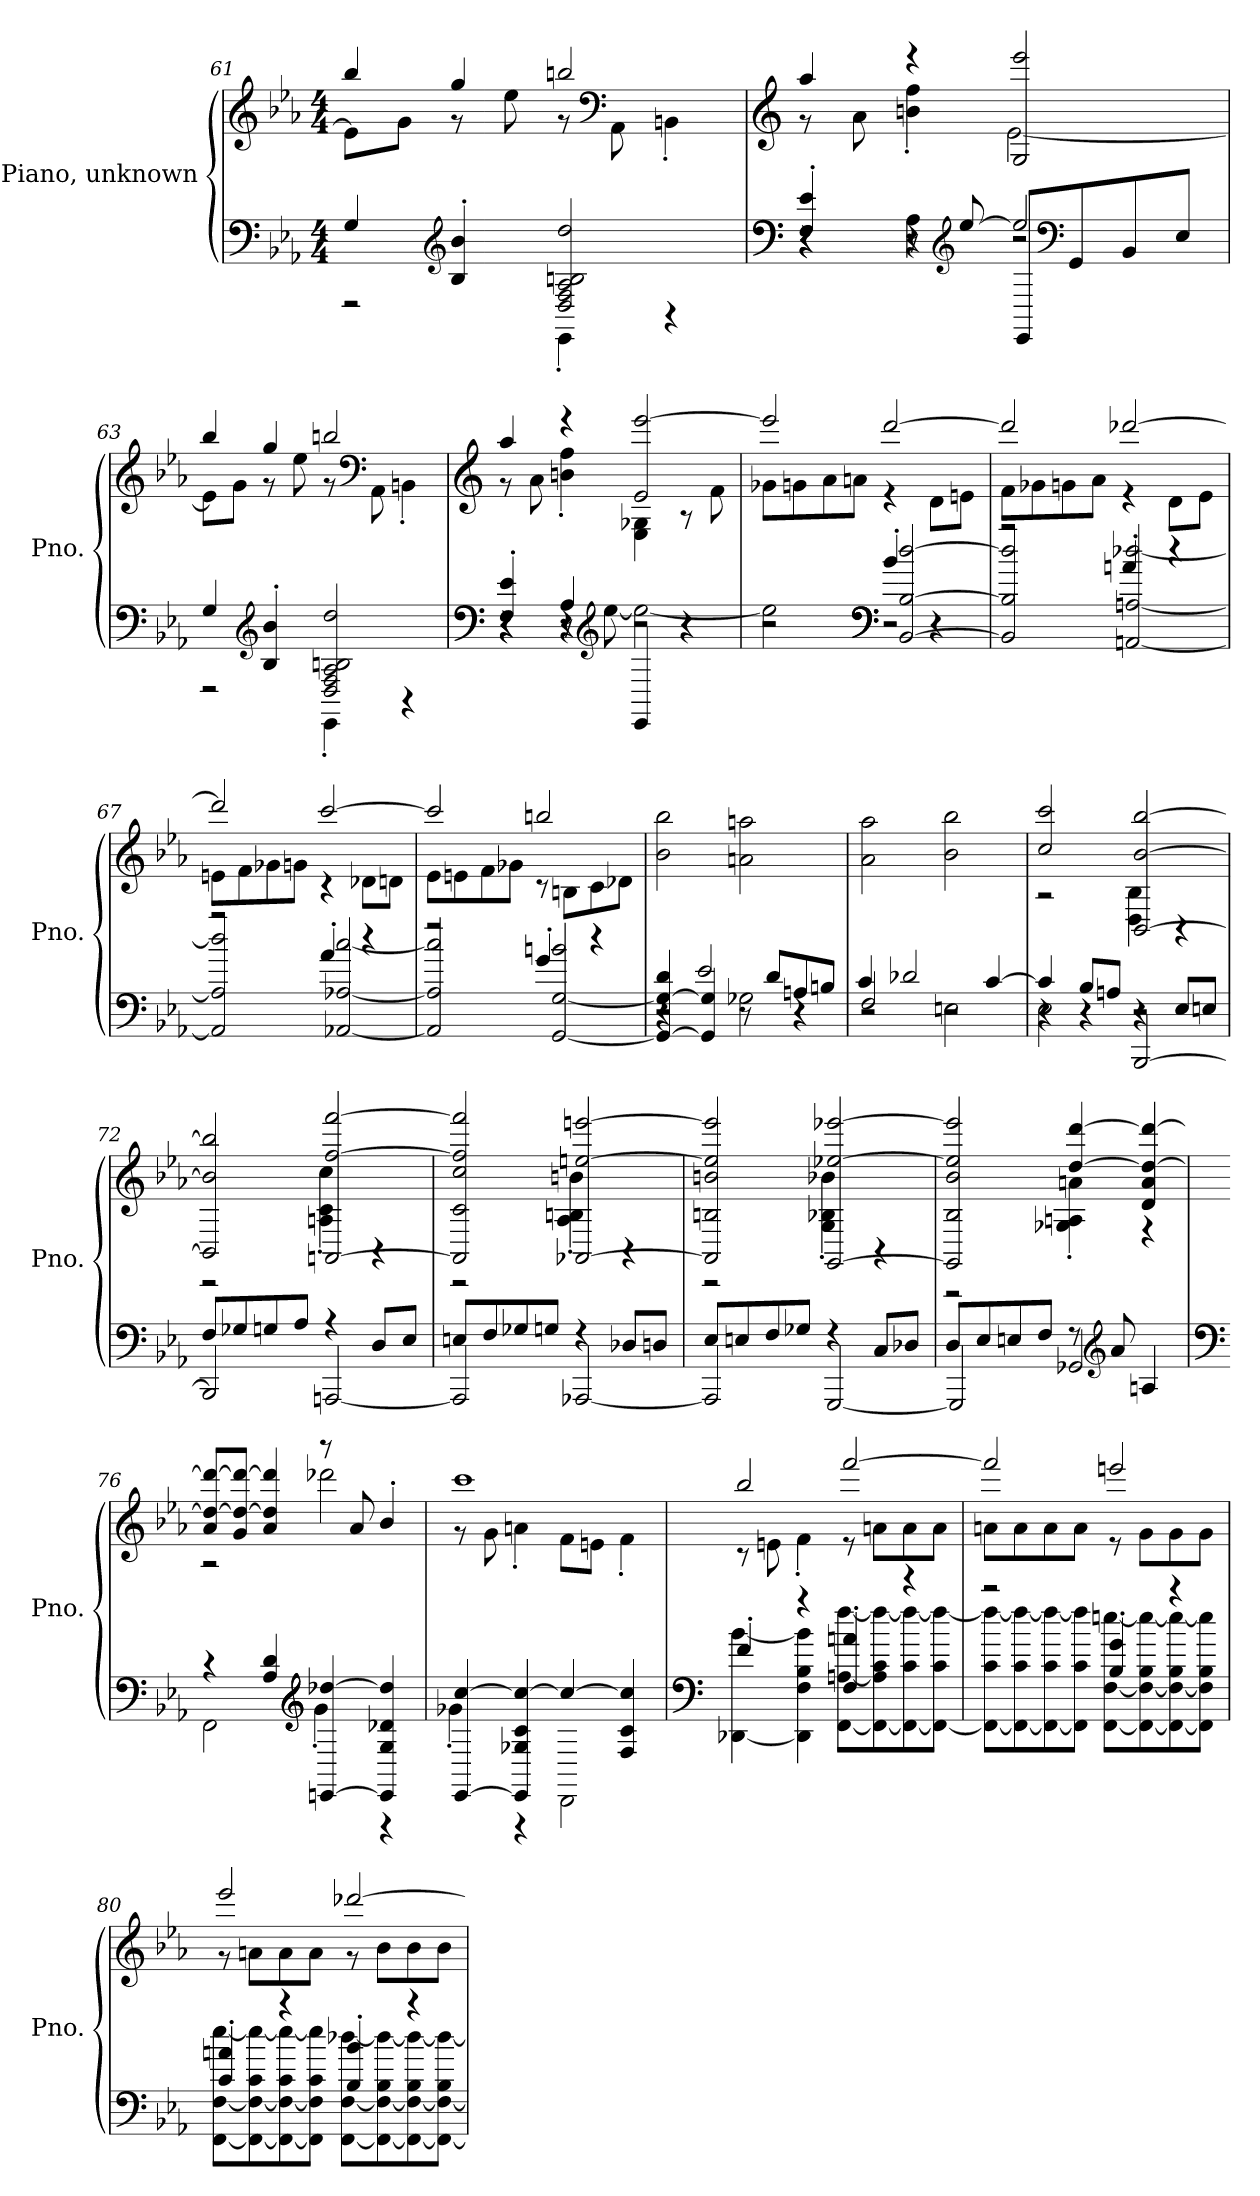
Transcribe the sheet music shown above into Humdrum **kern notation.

**kern	**kern
*part1	*part1
*staff2	*staff1
*I"Piano, unknown	*
*I'Pno.	*
!!LO:LB:g=z
*clefF4	*clefG2
*k[b-e-a-]	*k[b-e-a-]
*M4/4	*M4/4
=61	=61
*^	*^
4G/	2r	4bb-/	8e-\L]
.	.	.	8g\J
*clefG2	*	*	*
4B-/' 4b-/'	.	4gg/	8r
.	.	.	8ee-\
2D/ 2F/ 2A-/ 2Bn/ 2dd/	4EE-'\	2bbn/	8r
*	*	*clefF4	*
.	.	.	8AA-\
.	4r	.	4BBn'\
*v	*v	*	*
=62	=62	=62
*clefF4	*clefG2	*
*^	*	*
*	*^	*	*
4r	4r	4F/' 4e-/'	4aa-/	8r
.	.	.	.	8a-\
8r	4A-\	4r	4r	4bn\' 4ff\'
*clefG2	*	*	*	*
[8ee-/	.	.	.	.
2ee-/]	2r	8EE-/L	2G/ 2eee-/	[2e-\
*clefF4	*	*	*	*
.	.	8GG/	.	.
.	.	8BB-/	.	.
.	.	8E-/J	.	.
*	*v	*v	*	*
=63	=63	=63	=63
4G/	2r	4bb-/	8e-\L]
.	.	.	8g\J
*clefG2	*	*	*
4B-/' 4b-/'	.	4gg/	8r
.	.	.	8ee-\
2D/ 2F/ 2A-/ 2Bn/ 2dd/	4EE-'\	2bbn/	8r
*	*	*clefF4	*
.	.	.	8AA-\
.	4r	.	4BBn'\
*v	*v	*	*
!!LO:LB:g=z	!!
=64	=64	=64
*clefF4	*clefG2	*
*^	*	*
*	*^	*	*
4r	4r	4F/' 4e-/'	4aa-/	8r
.	.	.	.	8a-\
4A-/	8r	4r	4r	4bn\' 4ff\'
*clefG2	*	*	*	*
.	[8ee-\	.	.	.
2r	2ee-\_	4EE-/	2e-/ [2eee-/	4E-\ 4G-X\
.	.	4r	.	8r
.	.	.	.	8f\
=65	=65	=65	=65	=65
2r	2ee-\]	2r	2eee-/]	8g-X\L
.	.	.	.	8gn\
.	.	.	.	8a-\
.	.	.	.	8an\J
*clefF4	*	*	*	*
4b-'/	2r	[2BB-/ [2B-/ [2dd/	[2ddd/	4r
4r	.	.	.	8d\L
.	.	.	.	8en\J
*	*v	*v	*	*
=66	=66	=66	=66
2r	2BB-/] 2B-/] 2dd/]	2ddd/]	8f\L
.	.	.	8g-X\
.	.	.	8gn\
.	.	.	8a-\J
4an'/	[2AAn/ [2An/ [2dd-X/	[2ddd-X/	4r
4r	.	.	8d\L
.	.	.	8e-\J
=67	=67	=67	=67
2r	2AA/] 2A/] 2dd-/]	2ddd-/]	8en\L
.	.	.	8f\
.	.	.	8g-X\
.	.	.	8gn\J
4a-'/	[2AA-X/ [2A-X/ [2cc/	[2ccc/	4r
4r	.	.	8d-X\L
.	.	.	8dn\J
!!LO:PB:g=z	!!
=68	=68	=68	=68
2r	2AA-/] 2A-/] 2cc/]	2ccc/]	8e-\L
.	.	.	8en\
.	.	.	8f\
.	.	.	8g-X\J
4g'/	[2GG/ [2G/ 2bn/	2bbn/	8r
.	.	.	8Bn\L
4r	.	.	8c\
.	.	.	8d-X\J
*	*	*v	*v
=69	=69	=69
*	*^	*
4r	2r	4GG/_ 4G/_ 4d/	2b-\ 2bb-\
2e-/	.	4GG/] 4G/]	.
.	2G-X\	8r	2an\ 2aan\
.	.	8d/L	.
4r	.	8An/	.
.	.	8Bn/J	.
=70	=70	=70	=70
2F/	2r	4c/	2a-\ 2aa-\
.	.	2d-X/	.
2r	2En\	.	2b-\ 2bb-\
.	.	[4c/	.
=71	=71	=71	=71
*	*	*	*^
4r	2E-\	4c/]	2cc/ 2ccc/	2r
8B-/L	.	4r	.	.
8An/J	.	.	.	.
4r	2r	[2BBB-/	[2BB-/ [2b-/ [2bb-/	4D\ 4B-\
8E-/L	.	.	.	4r
8En/J	.	.	.	.
*	*v	*v	*	*
!!LO:LB:g=z	!!
=72	=72	=72	=72
8F/L	2BBB-/]	2BB-/] 2b-/] 2bb-/]	2r
8G-X/	.	.	.
8Gn/	.	.	.
8A-/J	.	.	.
4r	[2AAAn/	[2AAn/ [2ff/ [2fff/	4An\' 4c\' 4cc\'
8D/L	.	.	4r
8E-/J	.	.	.
=73	=73	=73	=73
8En/L	2AAA/]	2AA/] 2c/ 2cc/ 2ff/] 2fff/]	2r
8F/	.	.	.
8G-X/	.	.	.
8Gn/J	.	.	.
4r	[2AAA-X/	[2AA-X/ [2een/ [2eeen/	4A-\' 4Bn\' 4bn\'
8D-X/L	.	.	4r
8Dn/J	.	.	.
=74	=74	=74	=74
8E-/L	2AAA-/]	2AA-/] 2Bn/ 2bn/ 2ee/] 2eee/]	2r
8En/	.	.	.
8F/	.	.	.
8G-X/J	.	.	.
4r	[2GGG/	[2GG/ [2ee-X/ [2eee-X/	4G\' 4B-X\' 4b-X\'
8C/L	.	.	4r
8D-X/J	.	.	.
!!LO:LB:g=z	!!
=75	=75	=75	=75
8D/L	2GGG/]	2GG/] 2B-/ 2b-/ 2ee-/] 2eee-/]	2r
8E-/	.	.	.
8En/	.	.	.
8F/J	.	.	.
8r	2GG-X/	[4dd/ [4ddd/	4G-X\' 4An\' 4an\'
*clefG2	*	*	*
8a-/	.	.	.
4An/	.	4d/ 4a/ 4dd/_ 4ddd/_	4r
=76	=76	=76	=76
*clefF4	*	*	*
4r	2FF\	8a-/ 8dd/_ 8ddd/_L	2r
.	.	8g/ 8dd/_ 8ddd/_J	.
4A-/ 4d/	.	4a-/ 4dd/] 4ddd/]	.
*clefG2	*	*	*
[4EEn/ [4dd-X/	4g'\	8r	2ddd-X\
.	.	8a-/	.
4EE/] 4G/ 4d-X/ 4dd-/]	4r	4b-'/	.
=77	=77	=77	=77
[4EE-/ [4cc/	4g-X'\	1ccc	8r
.	.	.	8g\
4EE-/] 4G-X/ 4c/ 4cc/_	4r	.	4an'\
4cc/_	2DD\	.	8f\L
.	.	.	8en\J
4F/ 4c/ 4cc/]	.	.	4f'\
!!LO:LB:g=z	!!
=78	=78	=78	=78
*clefF4	*	*	*
4f'/	[4DD-X\ [4b-\	2bb-/	8r
.	.	.	8en\
4r	4DD-\] 4F\ 4B-\ 4b-\]	.	4f'\
4F/' 4an/'	[8FF\ [8An\ [8ff\L	[2fff/	8r
.	8FF\_ 8A\] 8c\ 8ff\_	.	8an\L
4r	8FF\_ 8c\ 8ff\_	.	8a\
.	8FF\_ 8c\ 8ff\_J	.	8a\J
=79	=79	=79	=79
2r	8FF\_ 8c\ 8ff\_L	2fff/]	8an\L
.	8FF\_ 8c\ 8ff\_	.	8a\
.	8FF\_ 8c\ 8ff\_	.	8a\
.	8FF\] 8c\ 8ff\]J	.	8a\J
4B-/' 4g/'	[8FF\ [8F\ [8een\L	2eeen/	8r
.	8FF\_ 8F\_ 8B-\ 8ee\_	.	8g\L
4r	8FF\_ 8F\_ 8B-\ 8ee\_	.	8g\
.	8FF\] 8F\] 8B-\ 8ee\]J	.	8g\J
=80	=80	=80	=80
4c/' 4an/'	[8FF\ [8F\ [8ee-\L	2eee-/	8r
.	8FF\_ 8F\_ 8c\ 8ee-\_	.	8an\L
4r	8FF\_ 8F\_ 8c\ 8ee-\_	.	8a\
.	8FF\] 8F\] 8c\ 8ee-\]J	.	8a\J
4B-/' 4b-/'	[8FF\ [8F\ [8dd-X\L	[2ddd-X/	8r
.	8FF\_ 8F\_ 8B-\ 8dd-\_	.	8b-\L
4r	8FF\_ 8F\_ 8B-\ 8dd-\_	.	8b-\
.	8FF\_ 8F\_ 8B-\ 8dd-\_J	.	8b-\J
*v	*v	*	*
*	*v	*v
=	=
*-	*-
